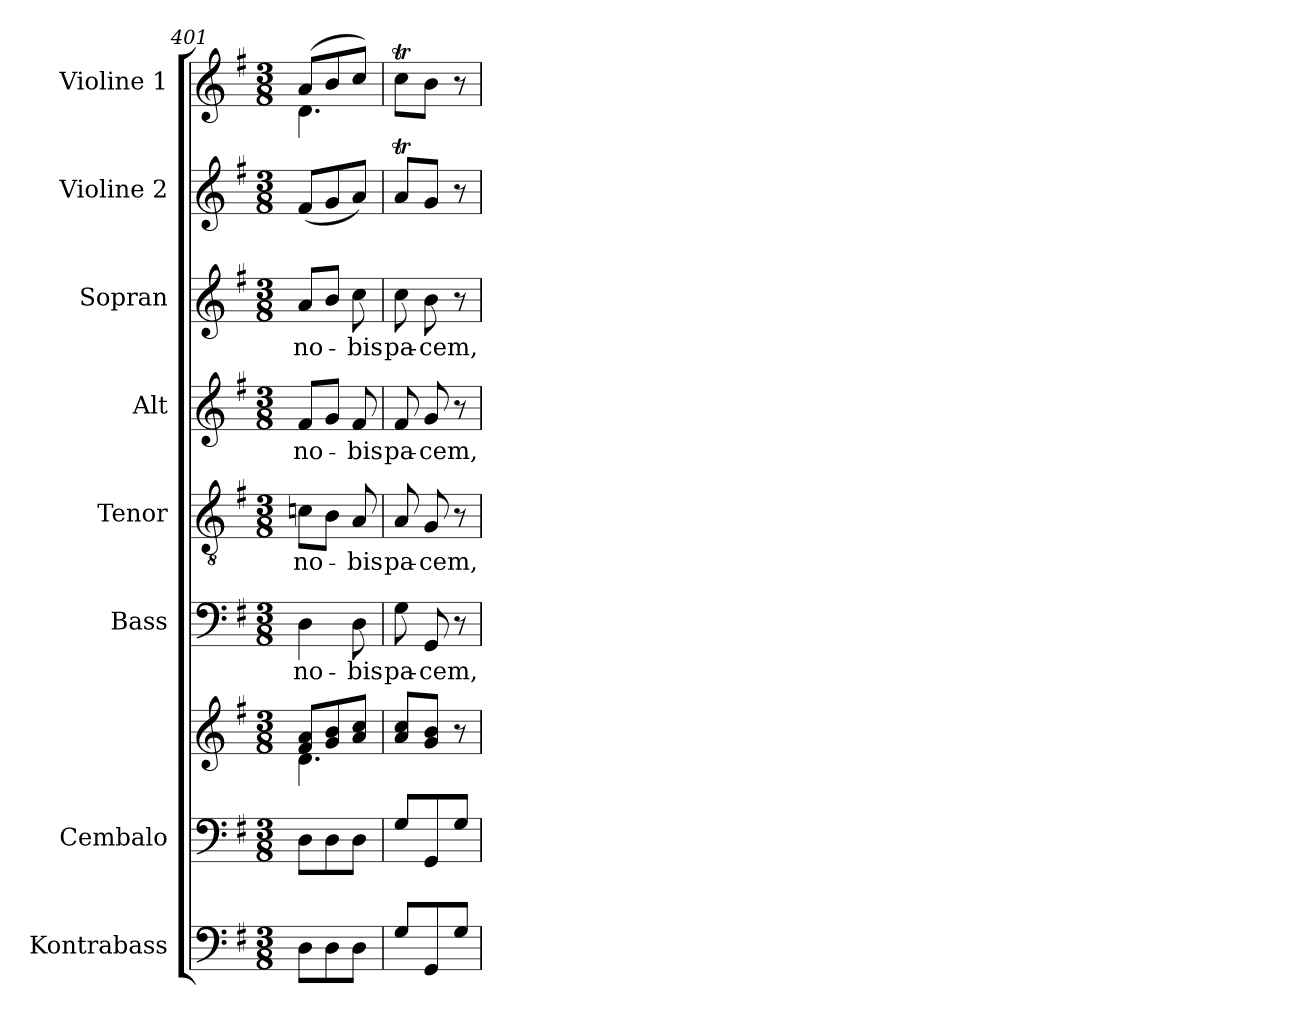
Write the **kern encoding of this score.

**kern	**kern	**kern	**kern	**text	**kern	**text	**kern	**text	**kern	**text	**kern	**kern
*part8	*part7	*part7	*part6	*part6	*part5	*part5	*part4	*part4	*part3	*part3	*part2	*part1
*staff9	*staff8	*staff7	*staff6	*staff6	*staff5	*staff5	*staff4	*staff4	*staff3	*staff3	*staff2	*staff1
*I"Kontrabass	*I"Cembalo	*	*I"Bass	*	*I"Tenor	*	*I"Alt	*	*I"Sopran	*	*I"Violine 2	*I"Violine 1
*I'Kb.	*I'Cemb.	*	*I'B.	*	*I'T.	*	*I'A.	*	*I'S.	*	*I'Vl. 2	*I'Vl. 1
*clefF4	*clefF4	*clefG2	*clefF4	*	*clefGv2	*	*clefG2	*	*clefG2	*	*clefG2	*clefG2
*ITrd7c12	*	*	*	*	*	*	*	*	*	*	*	*
*k[f#]	*k[f#]	*k[f#]	*k[f#]	*	*k[f#]	*	*k[f#]	*	*k[f#]	*	*k[f#]	*k[f#]
*G:	*G:	*G:	*G:	*	*G:	*	*G:	*	*G:	*	*G:	*G:
*M3/8	*M3/8	*M3/8	*M3/8	*	*M3/8	*	*M3/8	*	*M3/8	*	*M3/8	*M3/8
=401	=401	=401	=401	=401	=401	=401	=401	=401	=401	=401	=401	=401
*	*	*^	*	*	*	*	*	*	*	*	*	*
!	!	!	!	!	!LO:LY:b	!	!LO:LY:b	!	!LO:LY:b	!	!LO:LY:b	!	!
*	*	*	*	*	*	*	*	*	*	*	*	*	*^
8DD\L	8D\L	8f#/ 8a/L	4.d\	4D\	no-	8cn\L	no-	8f#/L	no-	8a/L	no-	(<8f#/L	(>8a/L	4.d\
8DD\	8D\	8g/ 8b/	.	.	.	8B\J	.	8g/J	.	8b/J	.	8g/	8b/	.
!	!	!	!	!	!LO:LY:b	!	!LO:LY:b	!	!LO:LY:b	!	!LO:LY:b	!	!	!
8DD\J	8D\J	8a/ 8cc/J	.	8D\	-bis	8A/	-bis	8f#/	-bis	8cc\	-bis	8a/J)	8cc/J)	.
*	*	*v	*v	*	*	*	*	*	*	*	*	*	*v	*v
=402	=402	=402	=402	=402	=402	=402	=402	=402	=402	=402	=402	=402
!	!	!	!	!LO:LY:b	!	!LO:LY:b	!	!LO:LY:b	!	!LO:LY:b	!	!
8GG/L	8G/L	8a/ 8cc/L	8G\	pa-	8A/	pa-	8f#/	pa-	8cc\	pa-	8aT/L	8ccT\L
!	!	!	!	!LO:LY:b	!	!LO:LY:b	!	!LO:LY:b	!	!LO:LY:b	!	!
8GGG/	8GG/	8g/ 8b/J	8GG/	-cem,	8G/	-cem,	8g/	-cem,	8b\	-cem,	8g/J	8b\J
8GG/J	8G/J	8r	8r	.	8r	.	8r	.	8r	.	8r	8r
=	=	=	=	=	=	=	=	=	=	=	=	=
*-	*-	*-	*-	*-	*-	*-	*-	*-	*-	*-	*-	*-
